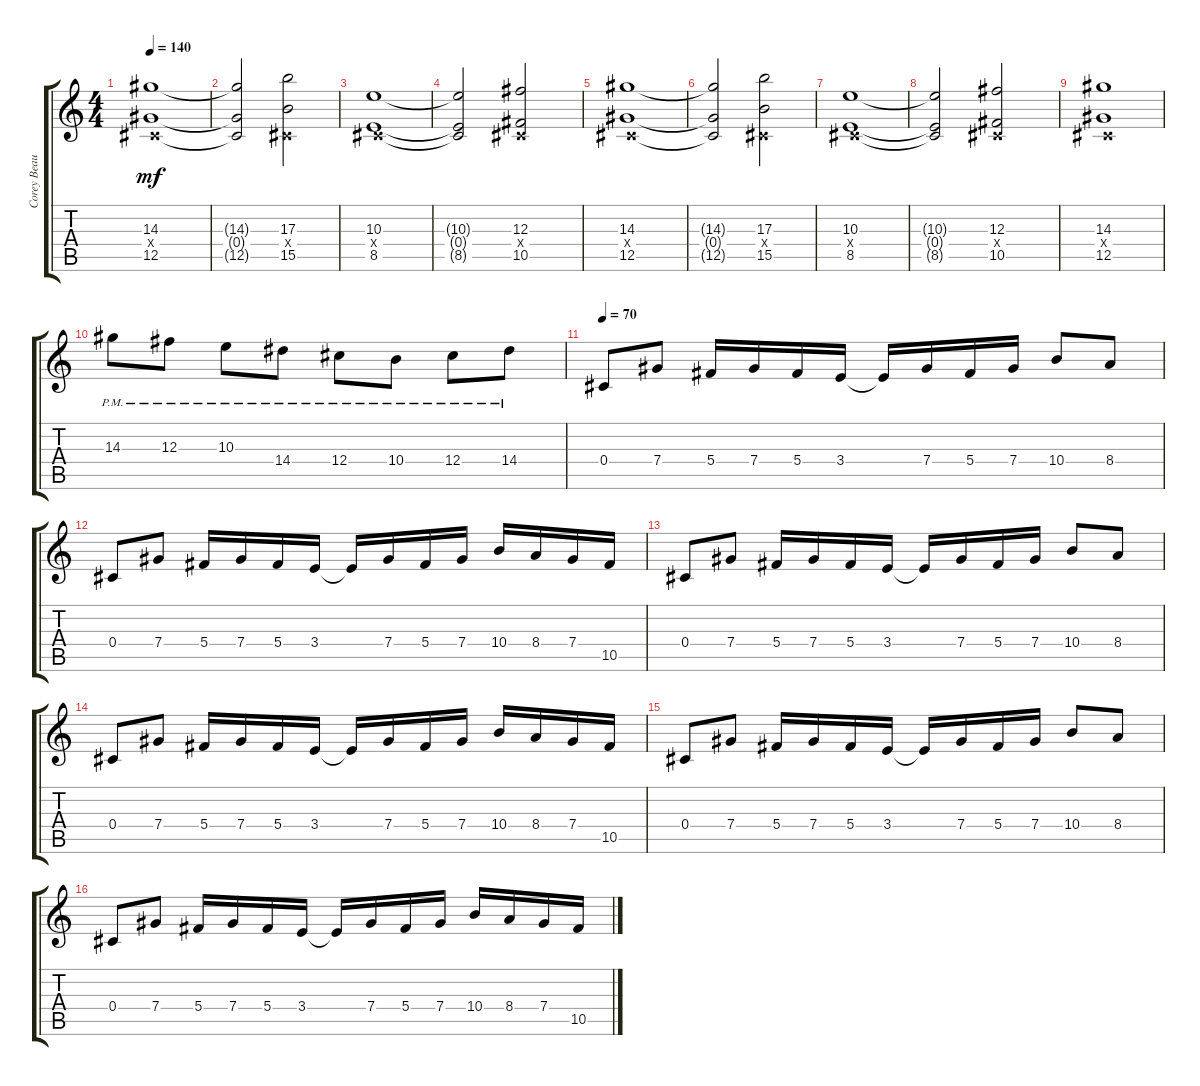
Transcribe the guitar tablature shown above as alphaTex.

\track ("Corey Beaulieu" "Corey Beau") {instrument distortionguitar}
\staff {score tabs}
\tuning (Eb4 Bb3 Gb3 Db3 Ab2 Db2) {hide}
\ts (4 4)
\tempo 140
\clef g2
\ks c
(14.3 0.4{x} 12.5).1{dy mf} |
(14.3{t} 0.4{t} 12.5{t}).2 (17.3 0.4{x} 15.5).2 |
(10.3 0.4{x} 8.5).1 |
(10.3{t} 0.4{t} 8.5{t}).2 (12.3 0.4{x} 10.5).2 |
(14.3 0.4{x} 12.5).1 |
(14.3{t} 0.4{t} 12.5{t}).2 (17.3 0.4{x} 15.5).2 |
(10.3 0.4{x} 8.5).1 |
(10.3{t} 0.4{t} 8.5{t}).2 (12.3 0.4{x} 10.5).2 |
(14.3 0.4{x} 12.5).1 |
14.3{pm}.8 12.3{pm}.8 10.3{pm}.8 14.4{pm}.8 12.4{pm}.8 10.4{pm}.8 12.4{pm}.8 14.4{pm}.8 |
\tempo 70
0.4.8 7.4.8 5.4.16 7.4.16 5.4.16 3.4.16 3.4{t}.16 7.4.16 5.4.16 7.4.16 10.4.8 8.4.8 |
0.4.8 7.4.8 5.4.16 7.4.16 5.4.16 3.4.16 3.4{t}.16 7.4.16 5.4.16 7.4.16 10.4.16 8.4.16 7.4.16 10.5.16 |
0.4.8 7.4.8 5.4.16 7.4.16 5.4.16 3.4.16 3.4{t}.16 7.4.16 5.4.16 7.4.16 10.4.8 8.4.8 |
0.4.8 7.4.8 5.4.16 7.4.16 5.4.16 3.4.16 3.4{t}.16 7.4.16 5.4.16 7.4.16 10.4.16 8.4.16 7.4.16 10.5.16 |
0.4.8 7.4.8 5.4.16 7.4.16 5.4.16 3.4.16 3.4{t}.16 7.4.16 5.4.16 7.4.16 10.4.8 8.4.8 |
0.4.8 7.4.8 5.4.16 7.4.16 5.4.16 3.4.16 3.4{t}.16 7.4.16 5.4.16 7.4.16 10.4.16 8.4.16 7.4.16 10.5.16
